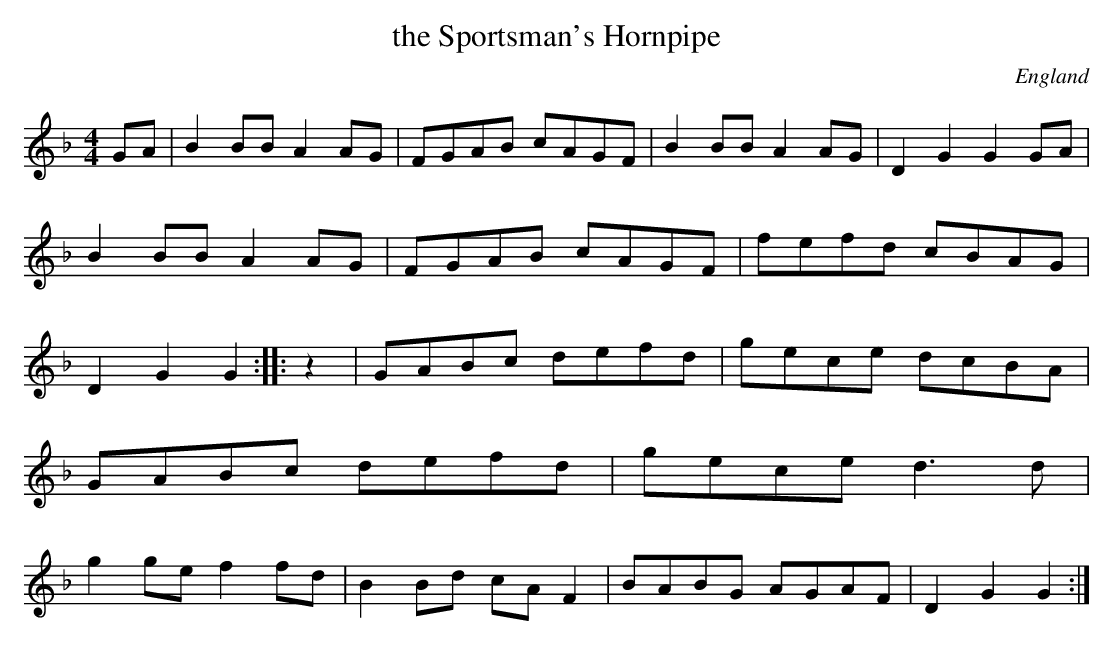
X:1
T:the Sportsman's Hornpipe
M:4/4
O:England
K:GDor
GA|\
B2BB A2AG| FGAB cAGF| B2BB A2AG| D2G2 G2GA|\
B2BB A2AG| FGAB cAGF| fefd cBAG| D2G2 G2::\
z2|\
GABc defd| gece dcBA| GABc defd| gece d3d|\
g2ge f2fd| B2Bd cAF2| BABG AGAF| D2G2 G2:|
